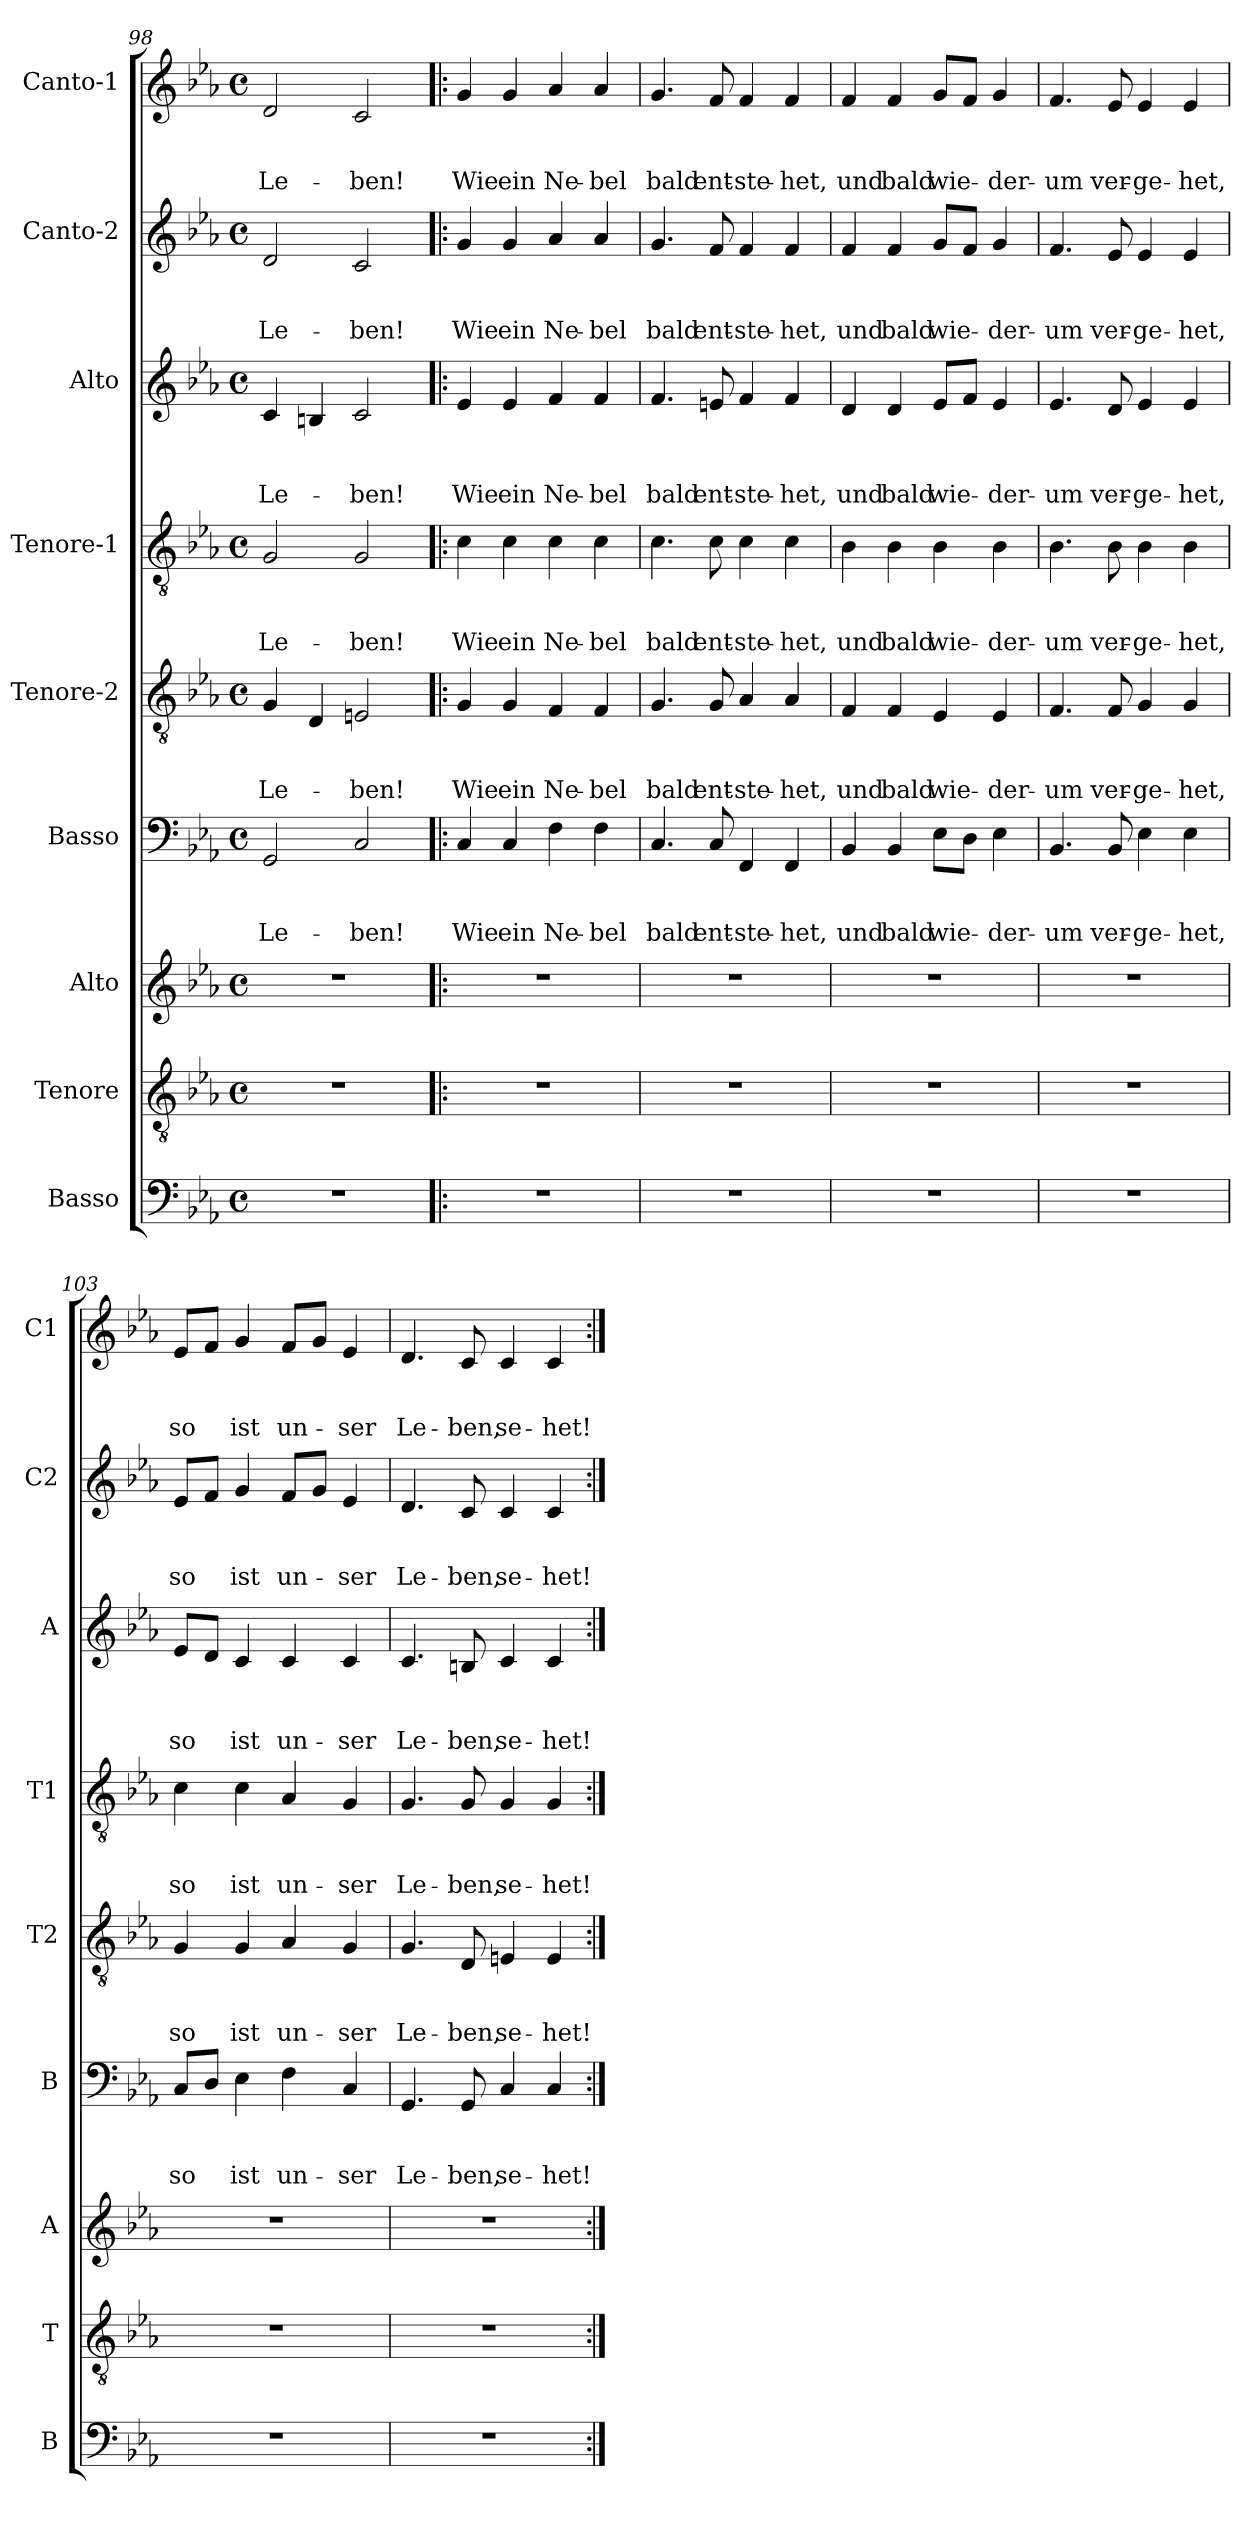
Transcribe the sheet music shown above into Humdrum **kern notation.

**kern	**kern	**kern	**kern	**text	**text	**text	**kern	**text	**text	**text	**kern	**text	**text	**text	**kern	**text	**text	**text	**kern	**text	**text	**text	**kern	**text	**text	**text
*part9	*part8	*part7	*part6	*part6	*part6	*part6	*part5	*part5	*part5	*part5	*part4	*part4	*part4	*part4	*part3	*part3	*part3	*part3	*part2	*part2	*part2	*part2	*part1	*part1	*part1	*part1
*staff9	*staff8	*staff7	*staff6	*staff6	*staff6	*staff6	*staff5	*staff5	*staff5	*staff5	*staff4	*staff4	*staff4	*staff4	*staff3	*staff3	*staff3	*staff3	*staff2	*staff2	*staff2	*staff2	*staff1	*staff1	*staff1	*staff1
*I"Basso	*I"Tenore	*I"Alto	*I"Basso	*	*	*	*I"Tenore-2	*	*	*	*I"Tenore-1	*	*	*	*I"Alto	*	*	*	*I"Canto-2	*	*	*	*I"Canto-1	*	*	*
*I'B	*I'T	*I'A	*I'B	*	*	*	*I'T2	*	*	*	*I'T1	*	*	*	*I'A	*	*	*	*I'C2	*	*	*	*I'C1	*	*	*
*clefF4	*clefGv2	*clefG2	*clefF4	*	*	*	*clefGv2	*	*	*	*clefGv2	*	*	*	*clefG2	*	*	*	*clefG2	*	*	*	*clefG2	*	*	*
*k[b-e-a-]	*k[b-e-a-]	*k[b-e-a-]	*k[b-e-a-]	*	*	*	*k[b-e-a-]	*	*	*	*k[b-e-a-]	*	*	*	*k[b-e-a-]	*	*	*	*k[b-e-a-]	*	*	*	*k[b-e-a-]	*	*	*
*E-:	*E-:	*E-:	*E-:	*	*	*	*E-:	*	*	*	*E-:	*	*	*	*E-:	*	*	*	*E-:	*	*	*	*E-:	*	*	*
*M4/4	*M4/4	*M4/4	*M4/4	*	*	*	*M4/4	*	*	*	*M4/4	*	*	*	*M4/4	*	*	*	*M4/4	*	*	*	*M4/4	*	*	*
*met(c)	*met(c)	*met(c)	*met(c)	*	*	*	*met(c)	*	*	*	*met(c)	*	*	*	*met(c)	*	*	*	*met(c)	*	*	*	*met(c)	*	*	*
=98	=98	=98	=98	=98	=98	=98	=98	=98	=98	=98	=98	=98	=98	=98	=98	=98	=98	=98	=98	=98	=98	=98	=98	=98	=98	=98
!	!	!	!	!	!	!LO:LY:b	!	!	!	!LO:LY:b	!	!	!	!LO:LY:b	!	!	!	!LO:LY:b	!	!	!	!LO:LY:b	!	!	!	!LO:LY:b
1r	1r	1r	2GG/	.	.	Le-	4G/	.	.	Le-	2G/	.	.	Le-	4c/	.	.	Le-	2d/	.	.	Le-	2d/	.	.	Le-
.	.	.	.	.	.	.	4D/	.	.	.	.	.	.	.	4Bn/	.	.	.	.	.	.	.	.	.	.	.
!	!	!	!	!	!	!LO:LY:b	!	!	!	!LO:LY:b	!	!	!	!LO:LY:b	!	!	!	!LO:LY:b	!	!	!	!LO:LY:b	!	!	!	!LO:LY:b
.	.	.	2C/	.	.	-ben!	2En/	.	.	-ben!	2G/	.	.	-ben!	2c/	.	.	-ben!	2c/	.	.	-ben!	2c/	.	.	-ben!
=99!|:	=99!|:	=99!|:	=99!|:	=99!|:	=99!|:	=99!|:	=99!|:	=99!|:	=99!|:	=99!|:	=99!|:	=99!|:	=99!|:	=99!|:	=99!|:	=99!|:	=99!|:	=99!|:	=99!|:	=99!|:	=99!|:	=99!|:	=99!|:	=99!|:	=99!|:	=99!|:
!	!	!	!	!	!	!LO:LY:b	!	!	!	!LO:LY:b	!	!	!	!LO:LY:b	!	!	!	!LO:LY:b	!	!	!	!LO:LY:b	!	!	!	!LO:LY:b
1r	1r	1r	4C/	.	.	Wie	4G/	.	.	Wie	4c\	.	.	Wie	4e-/	.	.	Wie	4g/	.	.	Wie	4g/	.	.	Wie
!	!	!	!	!	!	!LO:LY:b	!	!	!	!LO:LY:b	!	!	!	!LO:LY:b	!	!	!	!LO:LY:b	!	!	!	!LO:LY:b	!	!	!	!LO:LY:b
.	.	.	4C/	.	.	ein	4G/	.	.	ein	4c\	.	.	ein	4e-/	.	.	ein	4g/	.	.	ein	4g/	.	.	ein
!	!	!	!	!	!	!LO:LY:b	!	!	!	!LO:LY:b	!	!	!	!LO:LY:b	!	!	!	!LO:LY:b	!	!	!	!LO:LY:b	!	!	!	!LO:LY:b
.	.	.	4F\	.	.	Ne-	4F/	.	.	Ne-	4c\	.	.	Ne-	4f/	.	.	Ne-	4a-/	.	.	Ne-	4a-/	.	.	Ne-
!	!	!	!	!	!	!LO:LY:b	!	!	!	!LO:LY:b	!	!	!	!LO:LY:b	!	!	!	!LO:LY:b	!	!	!	!LO:LY:b	!	!	!	!LO:LY:b
.	.	.	4F\	.	.	-bel	4F/	.	.	-bel	4c\	.	.	-bel	4f/	.	.	-bel	4a-/	.	.	-bel	4a-/	.	.	-bel
!!LO:LB:g=z
=100	=100	=100	=100	=100	=100	=100	=100	=100	=100	=100	=100	=100	=100	=100	=100	=100	=100	=100	=100	=100	=100	=100	=100	=100	=100	=100
!	!	!	!	!	!	!LO:LY:b	!	!	!	!LO:LY:b	!	!	!	!LO:LY:b	!	!	!	!LO:LY:b	!	!	!	!LO:LY:b	!	!	!	!LO:LY:b
1r	1r	1r	4.C/	.	.	bald	4.G/	.	.	bald	4.c\	.	.	bald	4.f/	.	.	bald	4.g/	.	.	bald	4.g/	.	.	bald
!	!	!	!	!	!	!LO:LY:b	!	!	!	!LO:LY:b	!	!	!	!LO:LY:b	!	!	!	!LO:LY:b	!	!	!	!LO:LY:b	!	!	!	!LO:LY:b
.	.	.	8C/	.	.	ent-	8G/	.	.	ent-	8c\	.	.	ent-	8en/	.	.	ent-	8f/	.	.	ent-	8f/	.	.	ent-
!	!	!	!	!	!	!LO:LY:b	!	!	!	!LO:LY:b	!	!	!	!LO:LY:b	!	!	!	!LO:LY:b	!	!	!	!LO:LY:b	!	!	!	!LO:LY:b
.	.	.	4FF/	.	.	-ste-	4A-/	.	.	-ste-	4c\	.	.	-ste-	4f/	.	.	-ste-	4f/	.	.	-ste-	4f/	.	.	-ste-
!	!	!	!	!	!	!LO:LY:b	!	!	!	!LO:LY:b	!	!	!	!LO:LY:b	!	!	!	!LO:LY:b	!	!	!	!LO:LY:b	!	!	!	!LO:LY:b
.	.	.	4FF/	.	.	-het,	4A-/	.	.	-het,	4c\	.	.	-het,	4f/	.	.	-het,	4f/	.	.	-het,	4f/	.	.	-het,
=101	=101	=101	=101	=101	=101	=101	=101	=101	=101	=101	=101	=101	=101	=101	=101	=101	=101	=101	=101	=101	=101	=101	=101	=101	=101	=101
!	!	!	!	!	!	!LO:LY:b	!	!	!	!LO:LY:b	!	!	!	!LO:LY:b	!	!	!	!LO:LY:b	!	!	!	!LO:LY:b	!	!	!	!LO:LY:b
1r	1r	1r	4BB-/	.	.	und	4F/	.	.	und	4B-\	.	.	und	4d/	.	.	und	4f/	.	.	und	4f/	.	.	und
!	!	!	!	!	!	!LO:LY:b	!	!	!	!LO:LY:b	!	!	!	!LO:LY:b	!	!	!	!LO:LY:b	!	!	!	!LO:LY:b	!	!	!	!LO:LY:b
.	.	.	4BB-/	.	.	bald	4F/	.	.	bald	4B-\	.	.	bald	4d/	.	.	bald	4f/	.	.	bald	4f/	.	.	bald
!	!	!	!	!	!	!LO:LY:b	!	!	!	!LO:LY:b	!	!	!	!LO:LY:b	!	!	!	!LO:LY:b	!	!	!	!LO:LY:b	!	!	!	!LO:LY:b
.	.	.	8E-\L	.	.	wie-	4E-/	.	.	wie-	4B-\	.	.	wie-	8e-/L	.	.	wie-	8g/L	.	.	wie-	8g/L	.	.	wie-
.	.	.	8D\J	.	.	.	.	.	.	.	.	.	.	.	8f/J	.	.	.	8f/J	.	.	.	8f/J	.	.	.
!	!	!	!	!	!	!LO:LY:b	!	!	!	!LO:LY:b	!	!	!	!LO:LY:b	!	!	!	!LO:LY:b	!	!	!	!LO:LY:b	!	!	!	!LO:LY:b
.	.	.	4E-\	.	.	-der-	4E-/	.	.	-der-	4B-\	.	.	-der-	4e-/	.	.	-der-	4g/	.	.	-der-	4g/	.	.	-der-
=102	=102	=102	=102	=102	=102	=102	=102	=102	=102	=102	=102	=102	=102	=102	=102	=102	=102	=102	=102	=102	=102	=102	=102	=102	=102	=102
!	!	!	!	!	!	!LO:LY:b	!	!	!	!LO:LY:b	!	!	!	!LO:LY:b	!	!	!	!LO:LY:b	!	!	!	!LO:LY:b	!	!	!	!LO:LY:b
1r	1r	1r	4.BB-/	.	.	-um	4.F/	.	.	-um	4.B-\	.	.	-um	4.e-/	.	.	-um	4.f/	.	.	-um	4.f/	.	.	-um
!	!	!	!	!	!	!LO:LY:b	!	!	!	!LO:LY:b	!	!	!	!LO:LY:b	!	!	!	!LO:LY:b	!	!	!	!LO:LY:b	!	!	!	!LO:LY:b
.	.	.	8BB-/	.	.	ver-	8F/	.	.	ver-	8B-\	.	.	ver-	8d/	.	.	ver-	8e-/	.	.	ver-	8e-/	.	.	ver-
!	!	!	!	!	!	!LO:LY:b	!	!	!	!LO:LY:b	!	!	!	!LO:LY:b	!	!	!	!LO:LY:b	!	!	!	!LO:LY:b	!	!	!	!LO:LY:b
.	.	.	4E-\	.	.	-ge-	4G/	.	.	-ge-	4B-\	.	.	-ge-	4e-/	.	.	-ge-	4e-/	.	.	-ge-	4e-/	.	.	-ge-
!	!	!	!	!	!	!LO:LY:b	!	!	!	!LO:LY:b	!	!	!	!LO:LY:b	!	!	!	!LO:LY:b	!	!	!	!LO:LY:b	!	!	!	!LO:LY:b
.	.	.	4E-\	.	.	-het,	4G/	.	.	-het,	4B-\	.	.	-het,	4e-/	.	.	-het,	4e-/	.	.	-het,	4e-/	.	.	-het,
=103	=103	=103	=103	=103	=103	=103	=103	=103	=103	=103	=103	=103	=103	=103	=103	=103	=103	=103	=103	=103	=103	=103	=103	=103	=103	=103
!	!	!	!	!	!	!LO:LY:b	!	!	!	!LO:LY:b	!	!	!	!LO:LY:b	!	!	!	!LO:LY:b	!	!	!	!LO:LY:b	!	!	!	!LO:LY:b
1r	1r	1r	8C/L	.	.	so	4G/	.	.	so	4c\	.	.	so	8e-/L	.	.	so	8e-/L	.	.	so	8e-/L	.	.	so
.	.	.	8D/J	.	.	.	.	.	.	.	.	.	.	.	8d/J	.	.	.	8f/J	.	.	.	8f/J	.	.	.
!	!	!	!	!	!	!LO:LY:b	!	!	!	!LO:LY:b	!	!	!	!LO:LY:b	!	!	!	!LO:LY:b	!	!	!	!LO:LY:b	!	!	!	!LO:LY:b
.	.	.	4E-\	.	.	ist	4G/	.	.	ist	4c\	.	.	ist	4c/	.	.	ist	4g/	.	.	ist	4g/	.	.	ist
!	!	!	!	!	!	!LO:LY:b	!	!	!	!LO:LY:b	!	!	!	!LO:LY:b	!	!	!	!LO:LY:b	!	!	!	!LO:LY:b	!	!	!	!LO:LY:b
.	.	.	4F\	.	.	un-	4A-/	.	.	un-	4A-/	.	.	un-	4c/	.	.	un-	8f/L	.	.	un-	8f/L	.	.	un-
.	.	.	.	.	.	.	.	.	.	.	.	.	.	.	.	.	.	.	8g/J	.	.	.	8g/J	.	.	.
!	!	!	!	!	!	!LO:LY:b	!	!	!	!LO:LY:b	!	!	!	!LO:LY:b	!	!	!	!LO:LY:b	!	!	!	!LO:LY:b	!	!	!	!LO:LY:b
.	.	.	4C/	.	.	-ser	4G/	.	.	-ser	4G/	.	.	-ser	4c/	.	.	-ser	4e-/	.	.	-ser	4e-/	.	.	-ser
=104	=104	=104	=104	=104	=104	=104	=104	=104	=104	=104	=104	=104	=104	=104	=104	=104	=104	=104	=104	=104	=104	=104	=104	=104	=104	=104
!	!	!	!	!	!	!LO:LY:b	!	!	!	!LO:LY:b	!	!	!	!LO:LY:b	!	!	!	!LO:LY:b	!	!	!	!LO:LY:b	!	!	!	!LO:LY:b
1r	1r	1r	4.GG/	.	.	Le-	4.G/	.	.	Le-	4.G/	.	.	Le-	4.c/	.	.	Le-	4.d/	.	.	Le-	4.d/	.	.	Le-
!	!	!	!	!	!	!LO:LY:b	!	!	!	!LO:LY:b	!	!	!	!LO:LY:b	!	!	!	!LO:LY:b	!	!	!	!LO:LY:b	!	!	!	!LO:LY:b
.	.	.	8GG/	.	.	-ben,	8D/	.	.	-ben,	8G/	.	.	-ben,	8Bn/	.	.	-ben,	8c/	.	.	-ben,	8c/	.	.	-ben,
!	!	!	!	!	!	!LO:LY:b	!	!	!	!LO:LY:b	!	!	!	!LO:LY:b	!	!	!	!LO:LY:b	!	!	!	!LO:LY:b	!	!	!	!LO:LY:b
.	.	.	4C/	.	.	se-	4En/	.	.	se-	4G/	.	.	se-	4c/	.	.	se-	4c/	.	.	se-	4c/	.	.	se-
!	!	!	!	!	!	!LO:LY:b	!	!	!	!LO:LY:b	!	!	!	!LO:LY:b	!	!	!	!LO:LY:b	!	!	!	!LO:LY:b	!	!	!	!LO:LY:b
.	.	.	4C/	.	.	-het!	4E/	.	.	-het!	4G/	.	.	-het!	4c/	.	.	-het!	4c/	.	.	-het!	4c/	.	.	-het!
=:|!	=:|!	=:|!	=:|!	=:|!	=:|!	=:|!	=:|!	=:|!	=:|!	=:|!	=:|!	=:|!	=:|!	=:|!	=:|!	=:|!	=:|!	=:|!	=:|!	=:|!	=:|!	=:|!	=:|!	=:|!	=:|!	=:|!
*-	*-	*-	*-	*-	*-	*-	*-	*-	*-	*-	*-	*-	*-	*-	*-	*-	*-	*-	*-	*-	*-	*-	*-	*-	*-	*-
